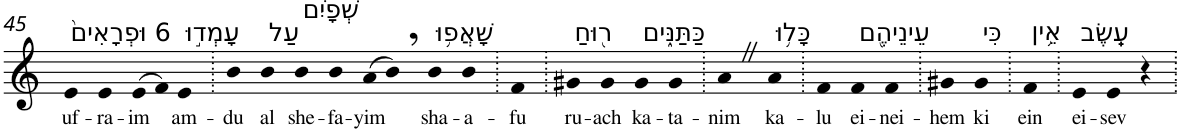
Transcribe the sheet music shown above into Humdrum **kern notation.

**kern	**text
*part1	*part1
*staff1	*staff1
*I"Piano	*
*I'Pno	*
!!LO:PB:g=z
*clefG2	*
*k[]	*
=45	=45
!LO:TX:a:t=6 וּפְרָאִים֙	!
!	!LO:LY:b
4e	uf-
!	!LO:LY:b
4e	-ra-
!	!LO:LY:b
(>8e	-im
8f)	.
!LO:TX:a:t=עָמְד֣וּ	!
!	!LO:LY:b
4e	am-
=46.	=46.
!	!LO:LY:b
4b	-du
!LO:TX:a:t=עַל	!
!	!LO:LY:b
4b	al
!LO:TX:a:t=שְׁפָיִ֔ם	!
!	!LO:LY:b
4b	she-
!	!LO:LY:b
4b	-fa-
!	!LO:LY:b
(>8a	-yim
8b,)	.
!LO:TX:a:t=שָׁאֲפ֥וּ	!
!	!LO:LY:b
4b	sha-
!	!LO:LY:b
4b	-a-
=47.	=47.
!	!LO:LY:b
4f	-fu
=48.	=48.
!LO:TX:a:t=ר֖וּחַ	!
!	!LO:LY:b
4g#X	ru-
!	!LO:LY:b
4g#	-ach
!LO:TX:a:t=כַּתַּנִּ֑ים	!
!	!LO:LY:b
4g#	ka-
!	!LO:LY:b
4g#	-ta-
=49.	=49.
!	!LO:LY:b
4aZ	-nim
!LO:TX:a:t=כָּל֥וּ	!
!	!LO:LY:b
4a	ka-
=50.	=50.
!	!LO:LY:b
4f	-lu
!LO:TX:a:t=עֵינֵיהֶ֖ם	!
!	!LO:LY:b
4f	ei-
!	!LO:LY:b
4f	-nei-
=51.	=51.
!	!LO:LY:b
4g#X	-hem
!LO:TX:a:t=כִּי	!
!	!LO:LY:b
4g#	ki
=52.	=52.
!LO:TX:a:t=אֵ֥ין	!
!	!LO:LY:b
4f	ein
=53.	=53.
!LO:TX:a:t=עֵֽשֶׂב	!
!	!LO:LY:b
4e	ei-
!	!LO:LY:b
4e	-sev
4r	.
=.	=.
*-	*-
